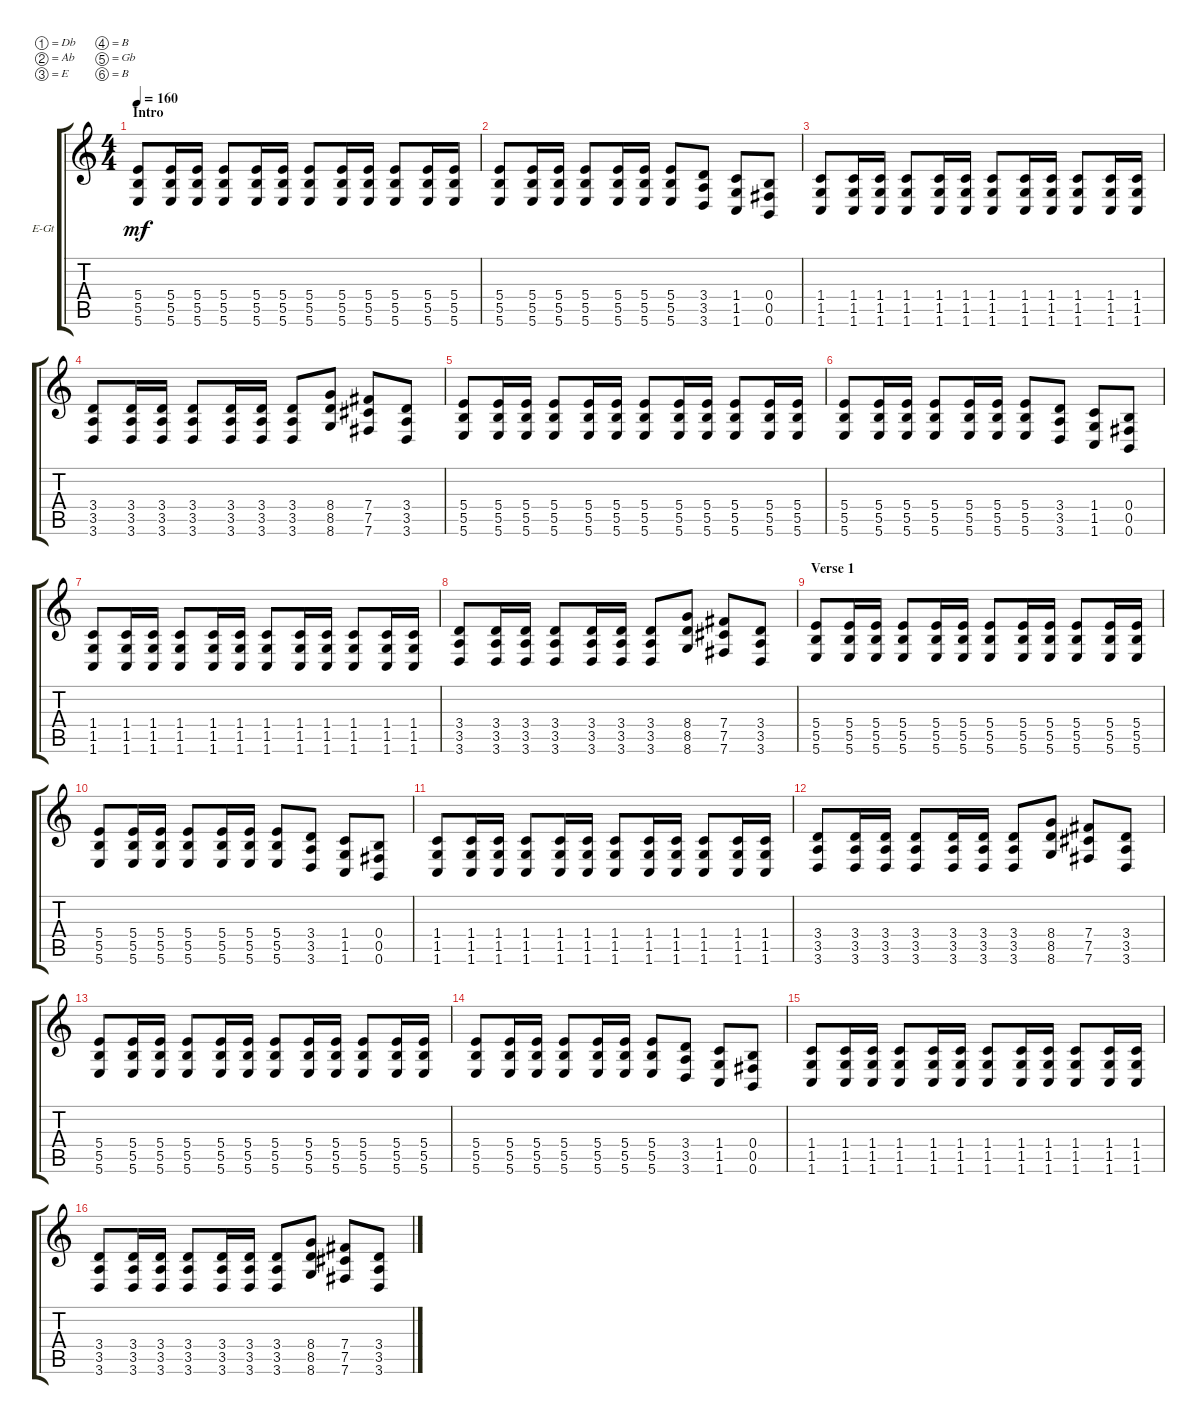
\defaultSystemsLayout 4
\bracketExtendMode groupsimilarinstruments
\firstSystemTrackNameOrientation horizontal
\otherSystemsTrackNameOrientation horizontal
\track ("Electric Guitar" "E-Gt") {instrument distortionguitar}
\staff {score tabs}
\tuning (Db4 Ab3 E3 B2 Gb2 B1)
\ts (4 4)
\section ("" "Intro")
\tempo 160
\clef g2
\ks c
(5.6 5.5 5.4).8{dy mf instrument distortionguitar} (5.4 5.5 5.6).16 (5.6 5.5 5.4).16 (5.4 5.5 5.6).8 (5.6 5.5 5.4).16 (5.4 5.5 5.6).16 (5.6 5.5 5.4).8 (5.4 5.5 5.6).16 (5.6 5.5 5.4).16 (5.4 5.5 5.6).8 (5.6 5.5 5.4).16 (5.4 5.5 5.6).16 |
(5.6 5.5 5.4).8 (5.4 5.5 5.6).16 (5.6 5.5 5.4).16 (5.4 5.5 5.6).8 (5.6 5.5 5.4).16 (5.4 5.5 5.6).16 (5.6 5.5 5.4).8 (3.4 3.5 3.6).8 (1.6 1.5 1.4).8 (0.4 0.5 0.6).8 |
(1.6 1.5 1.4).8 (1.4 1.5 1.6).16 (1.6 1.5 1.4).16 (1.4 1.5 1.6).8 (1.6 1.5 1.4).16 (1.4 1.5 1.6).16 (1.6 1.5 1.4).8 (1.4 1.5 1.6).16 (1.6 1.5 1.4).16 (1.4 1.5 1.6).8 (1.6 1.5 1.4).16 (1.4 1.5 1.6).16 |
(3.6 3.5 3.4).8 (3.4 3.5 3.6).16 (3.6 3.5 3.4).16 (3.4 3.5 3.6).8 (3.6 3.5 3.4).16 (3.4 3.5 3.6).16 (3.6 3.5 3.4).8 (8.4 8.5 8.6).8 (7.4 7.5 7.6).8 (3.6 3.5 3.4).8 |
(5.6 5.5 5.4).8 (5.4 5.5 5.6).16 (5.6 5.5 5.4).16 (5.4 5.5 5.6).8 (5.6 5.5 5.4).16 (5.4 5.5 5.6).16 (5.6 5.5 5.4).8 (5.4 5.5 5.6).16 (5.6 5.5 5.4).16 (5.4 5.5 5.6).8 (5.6 5.5 5.4).16 (5.4 5.5 5.6).16 |
(5.6 5.5 5.4).8 (5.4 5.5 5.6).16 (5.6 5.5 5.4).16 (5.4 5.5 5.6).8 (5.6 5.5 5.4).16 (5.4 5.5 5.6).16 (5.6 5.5 5.4).8 (3.4 3.5 3.6).8 (1.6 1.5 1.4).8 (0.4 0.5 0.6).8 |
(1.6 1.5 1.4).8 (1.4 1.5 1.6).16 (1.6 1.5 1.4).16 (1.4 1.5 1.6).8 (1.6 1.5 1.4).16 (1.4 1.5 1.6).16 (1.6 1.5 1.4).8 (1.4 1.5 1.6).16 (1.6 1.5 1.4).16 (1.4 1.5 1.6).8 (1.6 1.5 1.4).16 (1.4 1.5 1.6).16 |
(3.6 3.5 3.4).8 (3.4 3.5 3.6).16 (3.6 3.5 3.4).16 (3.4 3.5 3.6).8 (3.6 3.5 3.4).16 (3.4 3.5 3.6).16 (3.6 3.5 3.4).8 (8.4 8.5 8.6).8 (7.4 7.5 7.6).8 (3.6 3.5 3.4).8 |
\section ("" "Verse 1")
(5.6 5.5 5.4).8 (5.4 5.5 5.6).16 (5.6 5.5 5.4).16 (5.4 5.5 5.6).8 (5.6 5.5 5.4).16 (5.4 5.5 5.6).16 (5.6 5.5 5.4).8 (5.4 5.5 5.6).16 (5.6 5.5 5.4).16 (5.4 5.5 5.6).8 (5.6 5.5 5.4).16 (5.4 5.5 5.6).16 |
(5.6 5.5 5.4).8 (5.4 5.5 5.6).16 (5.6 5.5 5.4).16 (5.4 5.5 5.6).8 (5.6 5.5 5.4).16 (5.4 5.5 5.6).16 (5.6 5.5 5.4).8 (3.4 3.5 3.6).8 (1.6 1.5 1.4).8 (0.4 0.5 0.6).8 |
(1.6 1.5 1.4).8 (1.4 1.5 1.6).16 (1.6 1.5 1.4).16 (1.4 1.5 1.6).8 (1.6 1.5 1.4).16 (1.4 1.5 1.6).16 (1.6 1.5 1.4).8 (1.4 1.5 1.6).16 (1.6 1.5 1.4).16 (1.4 1.5 1.6).8 (1.6 1.5 1.4).16 (1.4 1.5 1.6).16 |
(3.6 3.5 3.4).8 (3.4 3.5 3.6).16 (3.6 3.5 3.4).16 (3.4 3.5 3.6).8 (3.6 3.5 3.4).16 (3.4 3.5 3.6).16 (3.6 3.5 3.4).8 (8.4 8.5 8.6).8 (7.4 7.5 7.6).8 (3.6 3.5 3.4).8 |
(5.6 5.5 5.4).8 (5.4 5.5 5.6).16 (5.6 5.5 5.4).16 (5.4 5.5 5.6).8 (5.6 5.5 5.4).16 (5.4 5.5 5.6).16 (5.6 5.5 5.4).8 (5.4 5.5 5.6).16 (5.6 5.5 5.4).16 (5.4 5.5 5.6).8 (5.6 5.5 5.4).16 (5.4 5.5 5.6).16 |
(5.6 5.5 5.4).8 (5.4 5.5 5.6).16 (5.6 5.5 5.4).16 (5.4 5.5 5.6).8 (5.6 5.5 5.4).16 (5.4 5.5 5.6).16 (5.6 5.5 5.4).8 (3.4 3.5 3.6).8 (1.6 1.5 1.4).8 (0.4 0.5 0.6).8 |
(1.6 1.5 1.4).8 (1.4 1.5 1.6).16 (1.6 1.5 1.4).16 (1.4 1.5 1.6).8 (1.6 1.5 1.4).16 (1.4 1.5 1.6).16 (1.6 1.5 1.4).8 (1.4 1.5 1.6).16 (1.6 1.5 1.4).16 (1.4 1.5 1.6).8 (1.6 1.5 1.4).16 (1.4 1.5 1.6).16 |
(3.6 3.5 3.4).8 (3.4 3.5 3.6).16 (3.6 3.5 3.4).16 (3.4 3.5 3.6).8 (3.6 3.5 3.4).16 (3.4 3.5 3.6).16 (3.6 3.5 3.4).8 (8.4 8.5 8.6).8 (7.4 7.5 7.6).8 (3.6 3.5 3.4).8
